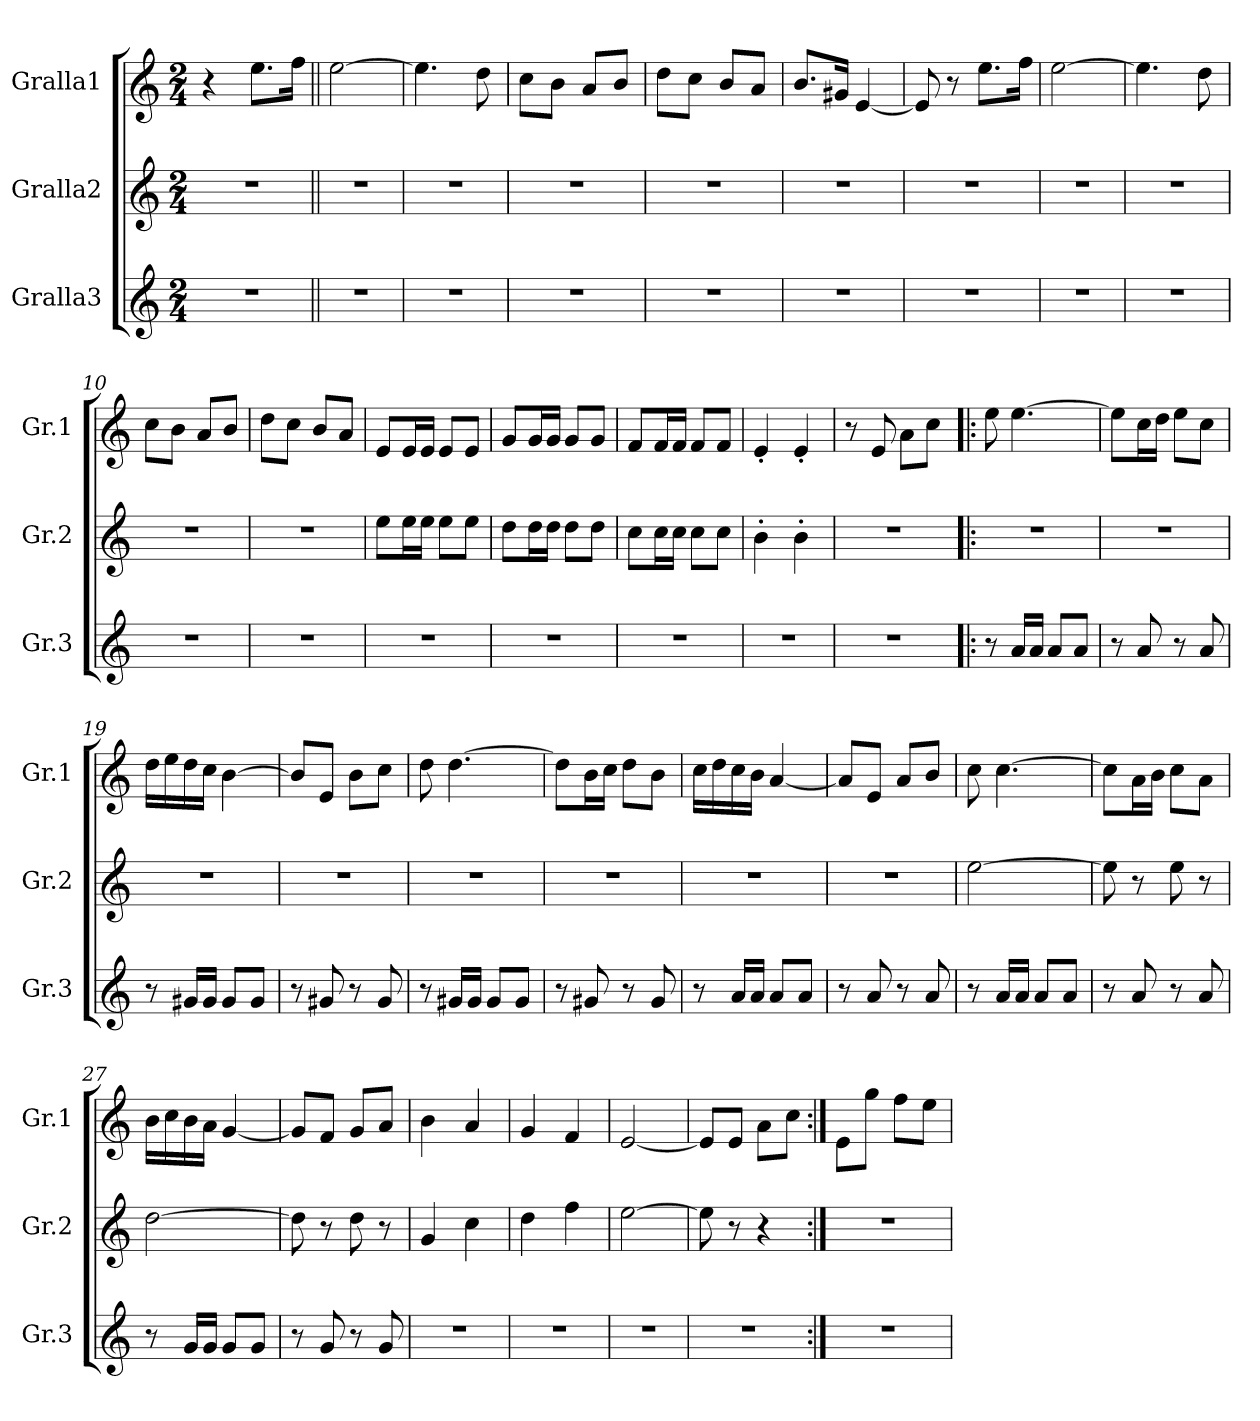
**kern	**kern	**kern
*part3	*part2	*part1
*staff3	*staff2	*staff1
*I"Gralla3	*I"Gralla2	*I"Gralla1
*I'Gr.3	*I'Gr.2	*I'Gr.1
*clefG2	*clefG2	*clefG2
*k[]	*k[]	*k[]
*M2/4	*M2/4	*M2/4
=1	=1	=1
2r	2r	4r
.	.	8.ee\L
.	.	16ff\Jk
=2||	=2||	=2||
2r	2r	[2ee\
=3	=3	=3
2r	2r	4.ee\]
.	.	8dd\
=4	=4	=4
2r	2r	8cc\L
.	.	8b\J
.	.	8a/L
.	.	8b/J
=5	=5	=5
2r	2r	8dd\L
.	.	8cc\J
.	.	8b/L
.	.	8a/J
=6	=6	=6
2r	2r	8.b/L
.	.	16g#X/Jk
.	.	[4e/
=7	=7	=7
2r	2r	8e/]
.	.	8r
.	.	8.ee\L
.	.	16ff\Jk
=8	=8	=8
2r	2r	[2ee\
=9	=9	=9
2r	2r	4.ee\]
.	.	8dd\
=10	=10	=10
2r	2r	8cc\L
.	.	8b\J
.	.	8a/L
.	.	8b/J
=11	=11	=11
2r	2r	8dd\L
.	.	8cc\J
.	.	8b/L
.	.	8a/J
!!LO:LB:g=z
=12	=12	=12
2r	8ee\L	8e/L
.	16ee\L	16e/L
.	16ee\JJ	16e/JJ
.	8ee\L	8e/L
.	8ee\J	8e/J
=13	=13	=13
2r	8dd\L	8g/L
.	16dd\L	16g/L
.	16dd\JJ	16g/JJ
.	8dd\L	8g/L
.	8dd\J	8g/J
=14	=14	=14
2r	8cc\L	8f/L
.	16cc\L	16f/L
.	16cc\JJ	16f/JJ
.	8cc\L	8f/L
.	8cc\J	8f/J
=15	=15	=15
2r	4b'\	4e'/
.	4b'\	4e'/
=16	=16	=16
2r	2r	8r
.	.	8e/
.	.	8a\L
.	.	8cc\J
=17!|:	=17!|:	=17!|:
8r	2r	8ee\
16a/LL	.	[4.ee\
16a/JJ	.	.
8a/L	.	.
8a/J	.	.
=18	=18	=18
8r	2r	8ee\L]
8a/	.	16cc\L
.	.	16dd\JJ
8r	.	8ee\L
8a/	.	8cc\J
=19	=19	=19
8r	2r	16dd\LL
.	.	16ee\
16g#X/LL	.	16dd\
16g#/JJ	.	16cc\JJ
8g#/L	.	[4b\
8g#/J	.	.
=20	=20	=20
8r	2r	8b/L]
8g#X/	.	8e/J
8r	.	8b\L
8g#/	.	8cc\J
!!LO:LB:g=z
=21	=21	=21
8r	2r	8dd\
16g#X/LL	.	[4.dd\
16g#/JJ	.	.
8g#/L	.	.
8g#/J	.	.
=22	=22	=22
8r	2r	8dd\L]
8g#X/	.	16b\L
.	.	16cc\JJ
8r	.	8dd\L
8g#/	.	8b\J
=23	=23	=23
8r	2r	16cc\LL
.	.	16dd\
16a/LL	.	16cc\
16a/JJ	.	16b\JJ
8a/L	.	[4a/
8a/J	.	.
=24	=24	=24
8r	2r	8a/L]
8a/	.	8e/J
8r	.	8a/L
8a/	.	8b/J
=25	=25	=25
8r	[2ee\	8cc\
16a/LL	.	[4.cc\
16a/JJ	.	.
8a/L	.	.
8a/J	.	.
=26	=26	=26
8r	8ee\]	8cc\L]
8a/	8r	16a\L
.	.	16b\JJ
8r	8ee\	8cc\L
8a/	8r	8a\J
=27	=27	=27
8r	[2dd\	16b\LL
.	.	16cc\
16g/LL	.	16b\
16g/JJ	.	16a\JJ
8g/L	.	[4g/
8g/J	.	.
=28	=28	=28
8r	8dd\]	8g/L]
8g/	8r	8f/J
8r	8dd\	8g/L
8g/	8r	8a/J
=29	=29	=29
2r	4g/	4b\
.	4cc\	4a/
!!LO:LB:g=z
=30	=30	=30
2r	4dd\	4g/
.	4ff\	4f/
=31	=31	=31
2r	[2ee\	[2e/
=32	=32	=32
2r	8ee\]	8e/L]
.	8r	8e/J
.	4r	8a\L
.	.	8cc\J
=33:|!	=33:|!	=33:|!
2r	2r	8e\L
.	.	8gg\J
.	.	8ff\L
.	.	8ee\J
=	=	=
*-	*-	*-
